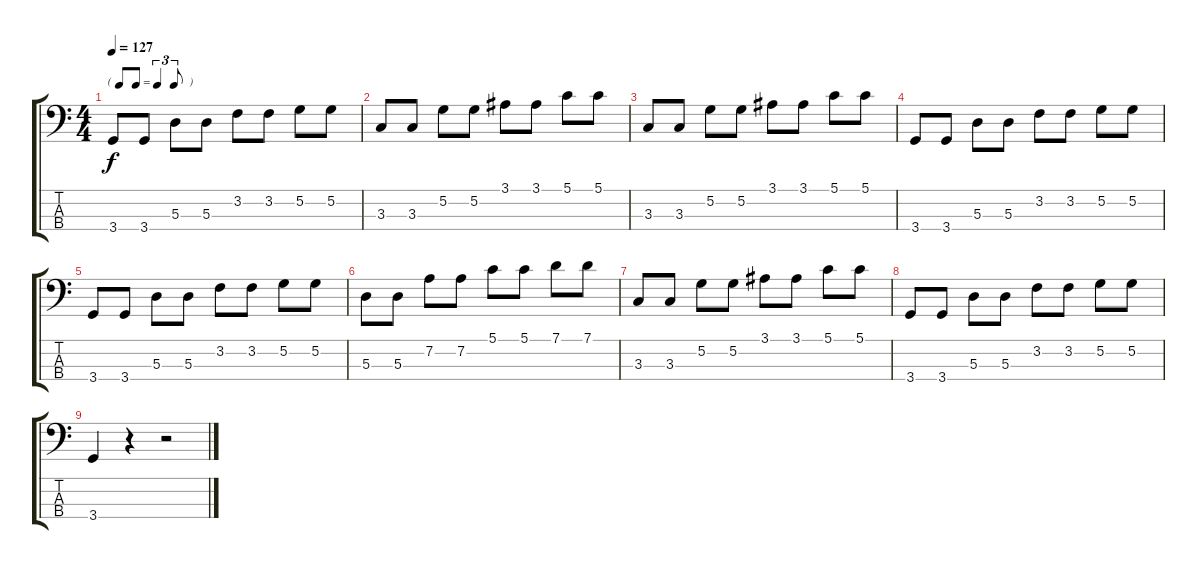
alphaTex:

\track "" {instrument electricbassfinger}
\staff {score tabs}
\tuning (G2 D2 A1 E1) {hide}
\ts (4 4)
\tf triplet8th
\tempo 127
\clef f4
\ks c
3.4.8{dy f} 3.4.8 5.3.8 5.3.8 3.2.8 3.2.8 5.2.8 5.2.8 |
3.3.8 3.3.8 5.2.8 5.2.8 3.1.8 3.1.8 5.1.8 5.1.8 |
3.3.8 3.3.8 5.2.8 5.2.8 3.1.8 3.1.8 5.1.8 5.1.8 |
3.4.8 3.4.8 5.3.8 5.3.8 3.2.8 3.2.8 5.2.8 5.2.8 |
3.4.8 3.4.8 5.3.8 5.3.8 3.2.8 3.2.8 5.2.8 5.2.8 |
5.3.8 5.3.8 7.2.8 7.2.8 5.1.8 5.1.8 7.1.8 7.1.8 |
3.3.8 3.3.8 5.2.8 5.2.8 3.1.8 3.1.8 5.1.8 5.1.8 |
3.4.8 3.4.8 5.3.8 5.3.8 3.2.8 3.2.8 5.2.8 5.2.8 |
3.4.4 r.4 r.2
